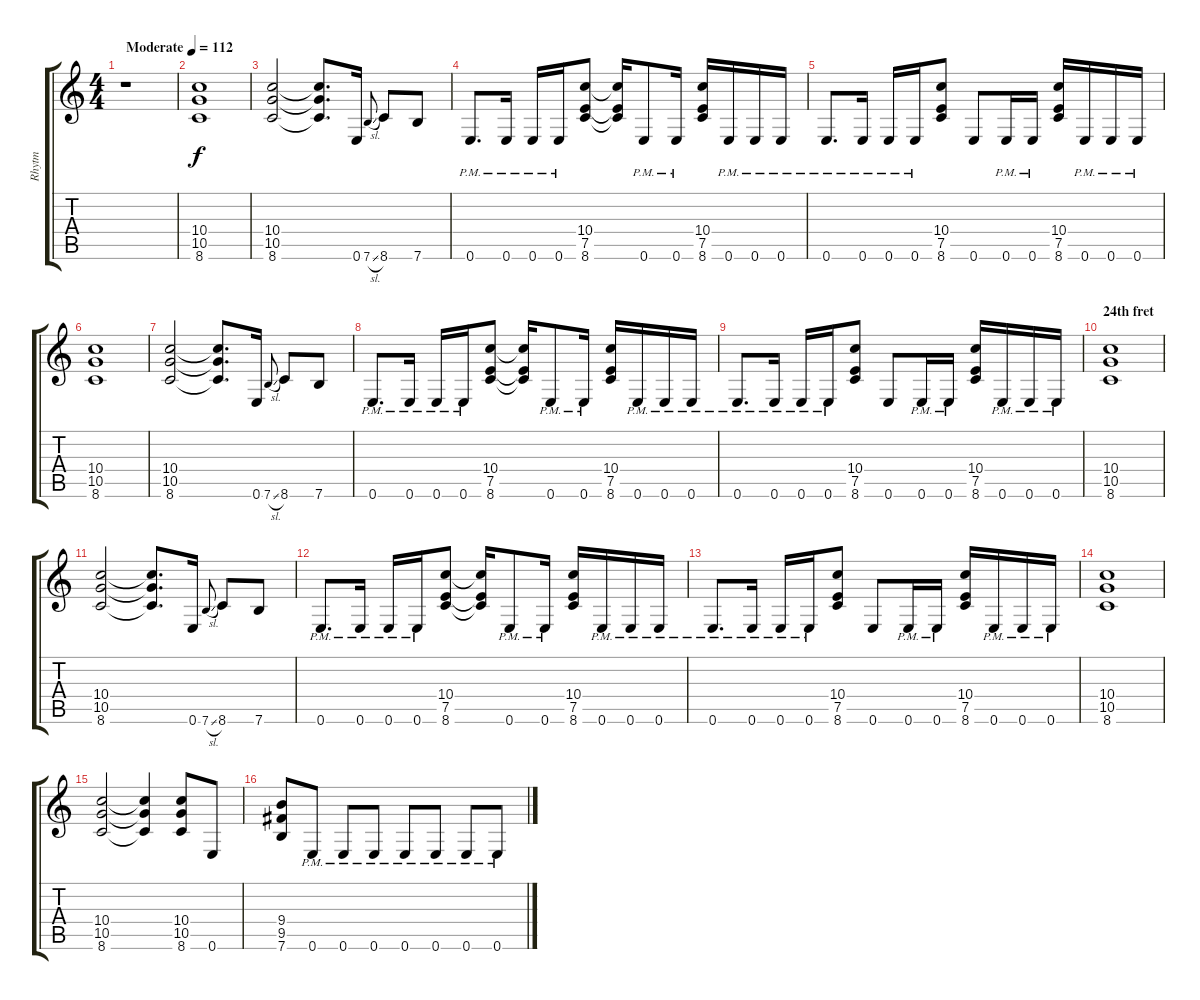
\track ("Rhytm" "Rhytm") {instrument distortionguitar}
\staff {score tabs}
\tuning (E4 B3 G3 D3 A2 E2) {hide}
\ts (4 4)
\tempo (112 "Moderate")
\clef g2
\ks c
r.1{dy f instrument distortionguitar} |
(10.4 10.5 8.6).1 |
(10.4 10.5 8.6).2 (10.4{t} 10.5{t} 8.6{t}).8{d} 0.6.16 7.6{sl}.8{gr onbeat} 8.6.8 7.6.8 |
0.6{pm}.8{d} 0.6{pm}.16 0.6{pm}.16 0.6{pm}.16 (10.4 7.5 8.6).8 (10.4{t} 7.5{t} 8.6{t}).16 0.6{pm}.8 0.6{pm}.16 (10.4 7.5 8.6).16 0.6{pm}.16 0.6{pm}.16 0.6{pm}.16 |
0.6{pm}.8{d} 0.6{pm}.16 0.6{pm}.16 0.6{pm}.16 (10.4 7.5 8.6).8 0.6.8 0.6{pm}.16 0.6{pm}.16 (10.4 7.5 8.6).16 0.6{pm}.16 0.6{pm}.16 0.6{pm}.16 |
(10.4 10.5 8.6).1 |
(10.4 10.5 8.6).2 (10.4{t} 10.5{t} 8.6{t}).8{d} 0.6.16 7.6{sl}.8{gr onbeat} 8.6.8 7.6.8 |
0.6{pm}.8{d} 0.6{pm}.16 0.6{pm}.16 0.6{pm}.16 (10.4 7.5 8.6).8 (10.4{t} 7.5{t} 8.6{t}).16 0.6{pm}.8 0.6{pm}.16 (10.4 7.5 8.6).16 0.6{pm}.16 0.6{pm}.16 0.6{pm}.16 |
0.6{pm}.8{d} 0.6{pm}.16 0.6{pm}.16 0.6{pm}.16 (10.4 7.5 8.6).8 0.6.8 0.6{pm}.16 0.6{pm}.16 (10.4 7.5 8.6).16 0.6{pm}.16 0.6{pm}.16 0.6{pm}.16 |
\section ("" "24th fret")
(10.4 10.5 8.6).1 |
(10.4 10.5 8.6).2 (10.4{t} 10.5{t} 8.6{t}).8{d} 0.6.16 7.6{sl}.8{gr onbeat} 8.6.8 7.6.8 |
0.6{pm}.8{d} 0.6{pm}.16 0.6{pm}.16 0.6{pm}.16 (10.4 7.5 8.6).8 (10.4{t} 7.5{t} 8.6{t}).16 0.6{pm}.8 0.6{pm}.16 (10.4 7.5 8.6).16 0.6{pm}.16 0.6{pm}.16 0.6{pm}.16 |
0.6{pm}.8{d} 0.6{pm}.16 0.6{pm}.16 0.6{pm}.16 (10.4 7.5 8.6).8 0.6.8 0.6{pm}.16 0.6{pm}.16 (10.4 7.5 8.6).16 0.6{pm}.16 0.6{pm}.16 0.6{pm}.16 |
(10.4 10.5 8.6).1 |
(10.4 10.5 8.6).2 (10.4{t} 10.5{t} 8.6{t}).4 (10.4 10.5 8.6).8 0.6.8 |
(9.4 9.5 7.6).8 0.6{pm}.8 0.6{pm}.8 0.6{pm}.8 0.6{pm}.8 0.6{pm}.8 0.6{pm}.8 0.6{pm}.8
